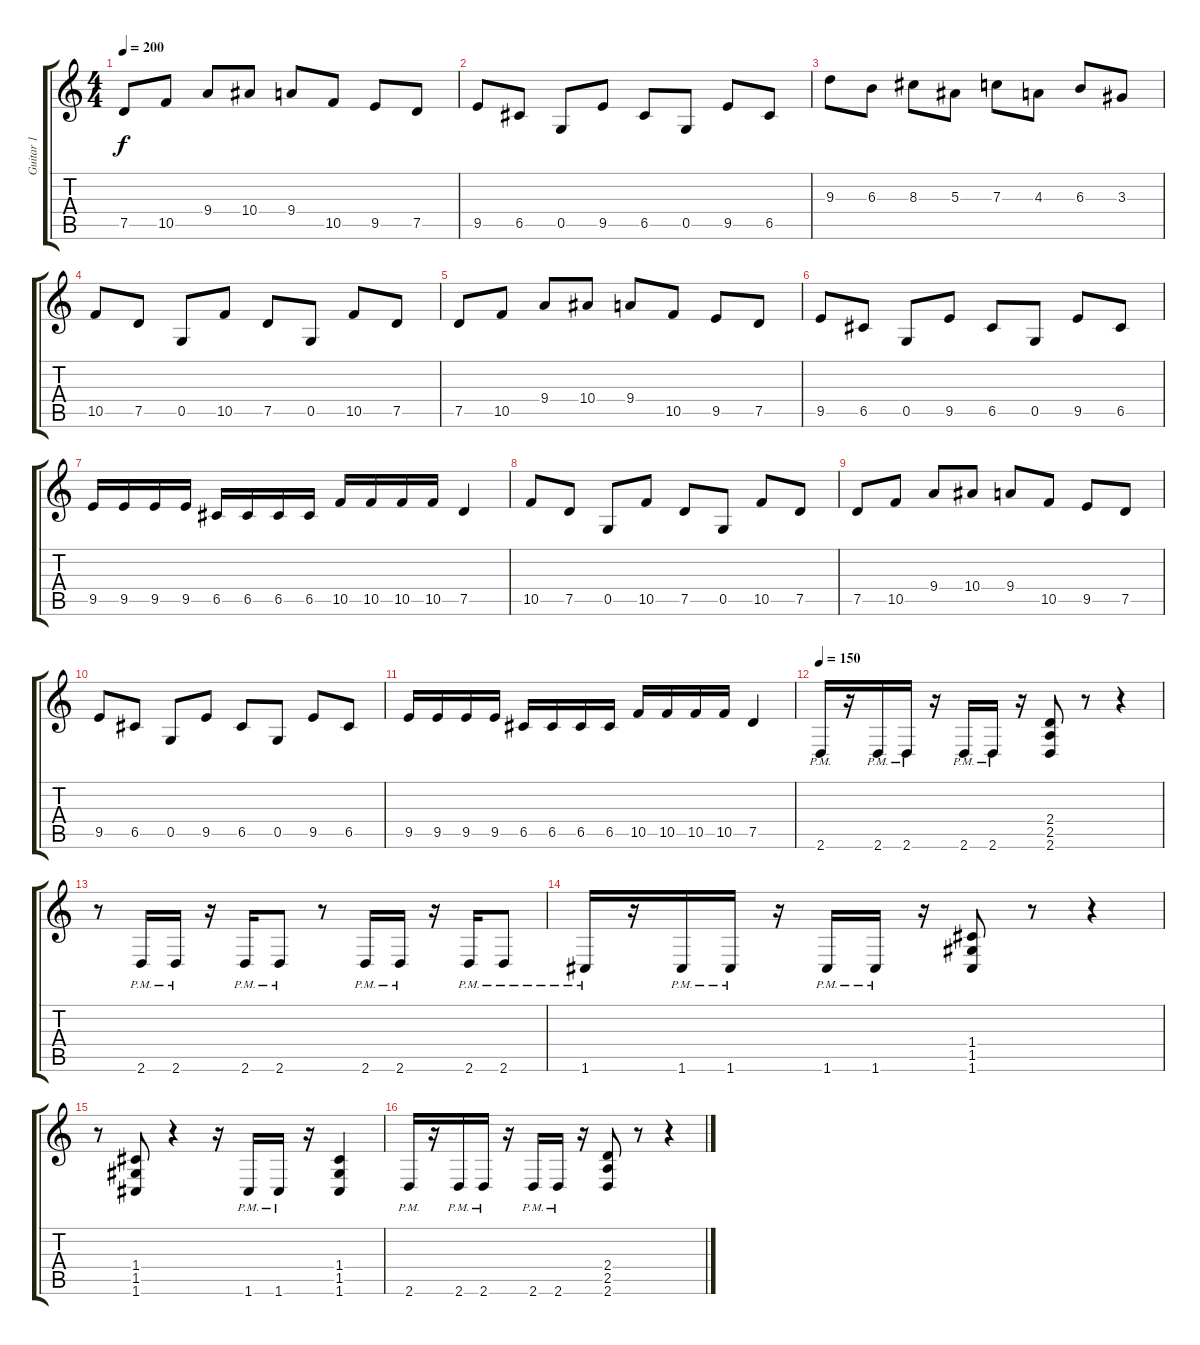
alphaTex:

\track ("Guitar 1" "Guitar 1") {instrument distortionguitar}
\staff {score tabs}
\tuning (D4 A3 F3 C3 G2 C2) {hide}
\ts (4 4)
\tempo 200
\clef g2
\ks c
7.5.8{dy f} 10.5.8 9.4.8 10.4.8 9.4.8 10.5.8 9.5.8 7.5.8 |
9.5.8 6.5.8 0.5.8 9.5.8 6.5.8 0.5.8 9.5.8 6.5.8 |
9.3.8 6.3.8 8.3.8 5.3.8 7.3.8 4.3.8 6.3.8 3.3.8 |
10.5.8 7.5.8 0.5.8 10.5.8 7.5.8 0.5.8 10.5.8 7.5.8 |
7.5.8 10.5.8 9.4.8 10.4.8 9.4.8 10.5.8 9.5.8 7.5.8 |
9.5.8 6.5.8 0.5.8 9.5.8 6.5.8 0.5.8 9.5.8 6.5.8 |
9.5.16 9.5.16 9.5.16 9.5.16 6.5.16 6.5.16 6.5.16 6.5.16 10.5.16 10.5.16 10.5.16 10.5.16 7.5.4 |
10.5.8 7.5.8 0.5.8 10.5.8 7.5.8 0.5.8 10.5.8 7.5.8 |
7.5.8 10.5.8 9.4.8 10.4.8 9.4.8 10.5.8 9.5.8 7.5.8 |
9.5.8 6.5.8 0.5.8 9.5.8 6.5.8 0.5.8 9.5.8 6.5.8 |
9.5.16 9.5.16 9.5.16 9.5.16 6.5.16 6.5.16 6.5.16 6.5.16 10.5.16 10.5.16 10.5.16 10.5.16 7.5.4 |
\tempo 150
2.6{pm}.16 r.16 2.6{pm}.16 2.6{pm}.16 r.16 2.6{pm}.16 2.6{pm}.16 r.16 (2.4 2.5 2.6).8 r.8 r.4 |
r.8 2.6{pm}.16 2.6{pm}.16 r.16 2.6{pm}.16 2.6{pm}.8 r.8 2.6{pm}.16 2.6{pm}.16 r.16 2.6{pm}.16 2.6{pm}.8 |
1.6{pm}.16 r.16 1.6{pm}.16 1.6{pm}.16 r.16 1.6{pm}.16 1.6{pm}.16 r.16 (1.4 1.5 1.6).8 r.8 r.4 |
r.8 (1.4 1.5 1.6).8 r.4 r.16 1.6{pm}.16 1.6{pm}.16 r.16 (1.4 1.5 1.6).4 |
2.6{pm}.16 r.16 2.6{pm}.16 2.6{pm}.16 r.16 2.6{pm}.16 2.6{pm}.16 r.16 (2.4 2.5 2.6).8 r.8 r.4
